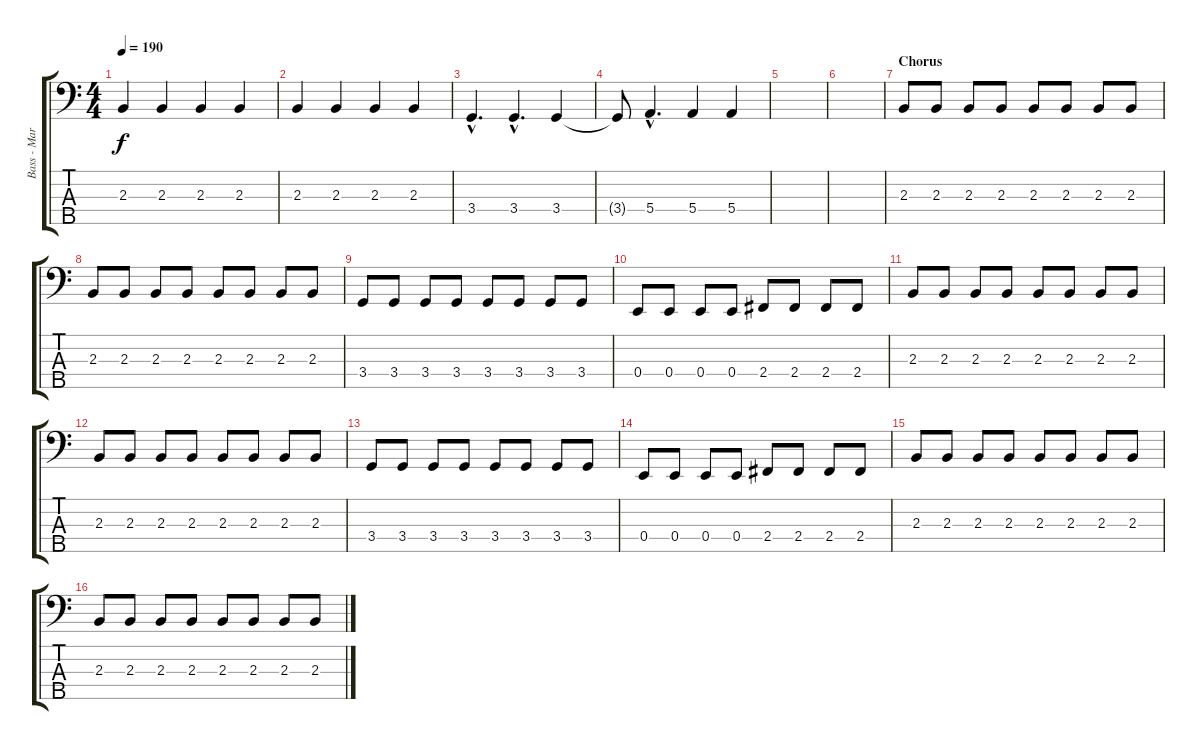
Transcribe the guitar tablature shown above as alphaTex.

\track ("Bass - Marco Eronen" "Bass - Mar") {instrument electricbasspick}
\staff {score tabs}
\tuning (G2 D2 A1 E1 B0) {hide}
\ts (4 4)
\tempo 190
\clef f4
\ks c
2.3.4{dy f} 2.3.4 2.3.4 2.3.4 |
2.3.4 2.3.4 2.3.4 2.3.4 |
3.4{hac}.4{d} 3.4{hac}.4{d} 3.4.4 |
3.4{t}.8 5.4{hac}.4{d} 5.4.4 5.4.4 |
|
|
\section ("" "Chorus")
2.3.8 2.3.8 2.3.8 2.3.8 2.3.8 2.3.8 2.3.8 2.3.8 |
2.3.8 2.3.8 2.3.8 2.3.8 2.3.8 2.3.8 2.3.8 2.3.8 |
3.4.8 3.4.8 3.4.8 3.4.8 3.4.8 3.4.8 3.4.8 3.4.8 |
0.4.8 0.4.8 0.4.8 0.4.8 2.4.8 2.4.8 2.4.8 2.4.8 |
2.3.8 2.3.8 2.3.8 2.3.8 2.3.8 2.3.8 2.3.8 2.3.8 |
2.3.8 2.3.8 2.3.8 2.3.8 2.3.8 2.3.8 2.3.8 2.3.8 |
3.4.8 3.4.8 3.4.8 3.4.8 3.4.8 3.4.8 3.4.8 3.4.8 |
0.4.8 0.4.8 0.4.8 0.4.8 2.4.8 2.4.8 2.4.8 2.4.8 |
2.3.8 2.3.8 2.3.8 2.3.8 2.3.8 2.3.8 2.3.8 2.3.8 |
2.3.8 2.3.8 2.3.8 2.3.8 2.3.8 2.3.8 2.3.8 2.3.8
